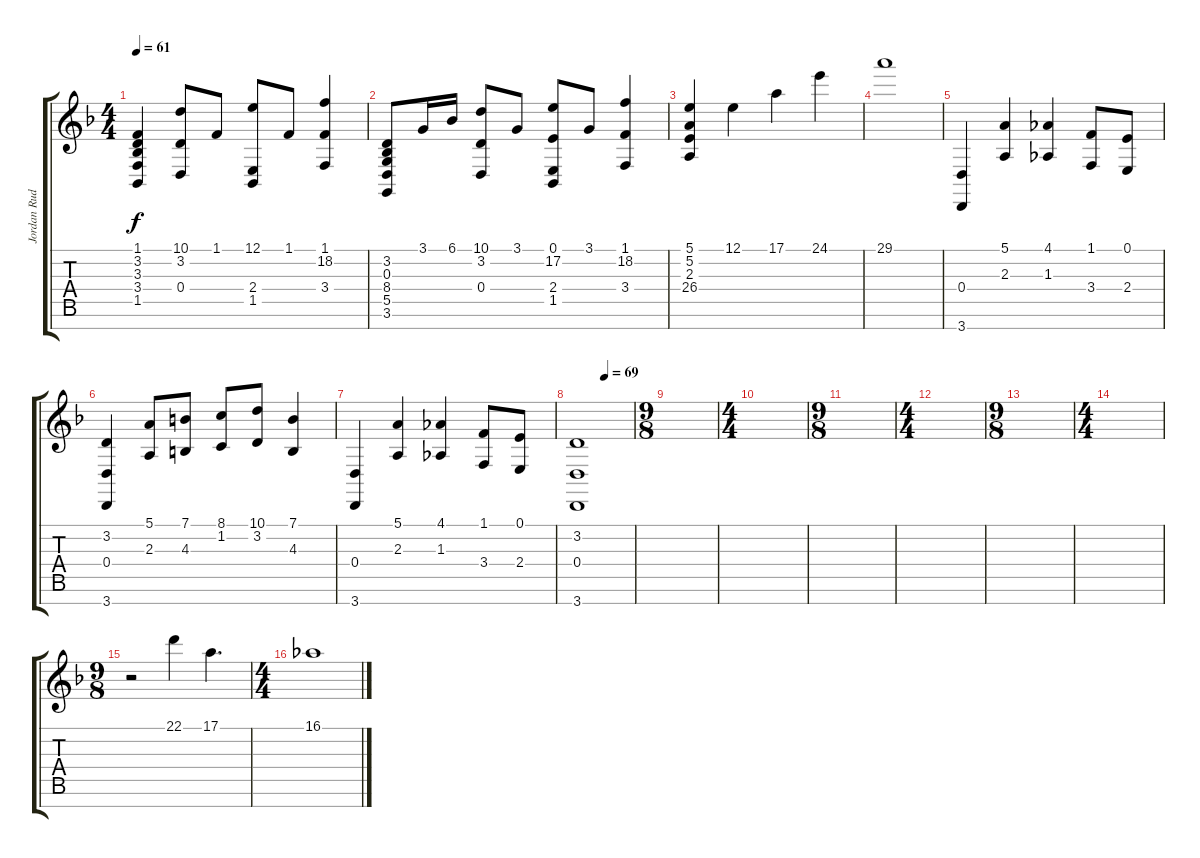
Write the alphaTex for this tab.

\track ("Jordan Rudess - Keyboard" "Jordan Rud") {instrument acousticgrandpiano}
\staff {score tabs}
\tuning (E4 B3 G3 D3 A2 E2 B1) {hide}
\ts (4 4)
\tempo 61
\clef g2
\ks dminor
(1.1 3.2 3.3 3.4 1.5).4{dy f} (10.1 3.2 0.4).8 1.1.8 (12.1 2.4 1.5).8 1.1.8 (1.1 18.2 3.4).4 |
(3.2 0.3 8.4 5.5 3.6).8 3.1.16 6.1.16 (10.1 3.2 0.4).8 3.1.8 (0.1 17.2 2.4 1.5).8 3.1.8 (1.1 18.2 3.4).4 |
(5.1 5.2 2.3 26.4).4 12.1.4 17.1.4 24.1.4 |
29.1.1 |
(0.4 3.7).4 (5.1 2.3).4 (4.1 1.3).4 (1.1 3.4).8 (0.1 2.4).8 |
(3.2 0.4 3.7).4 (5.1 2.3).8 (7.1 4.3).8 (8.1 1.2).8 (10.1 3.2).8 (7.1 4.3).4 |
(0.4 3.7).4 (5.1 2.3).4 (4.1 1.3).4 (1.1 3.4).8 (0.1 2.4).8 |
\tempo (69 0.5)
(3.2 0.4 3.7).1 |
\ts (9 8)
|
\ts (4 4)
|
\ts (9 8)
|
\ts (4 4)
|
\ts (9 8)
|
\ts (4 4)
|
\ts (9 8)
r.2 22.1.4 17.1.4{d} |
\ts (4 4)
16.1.1
